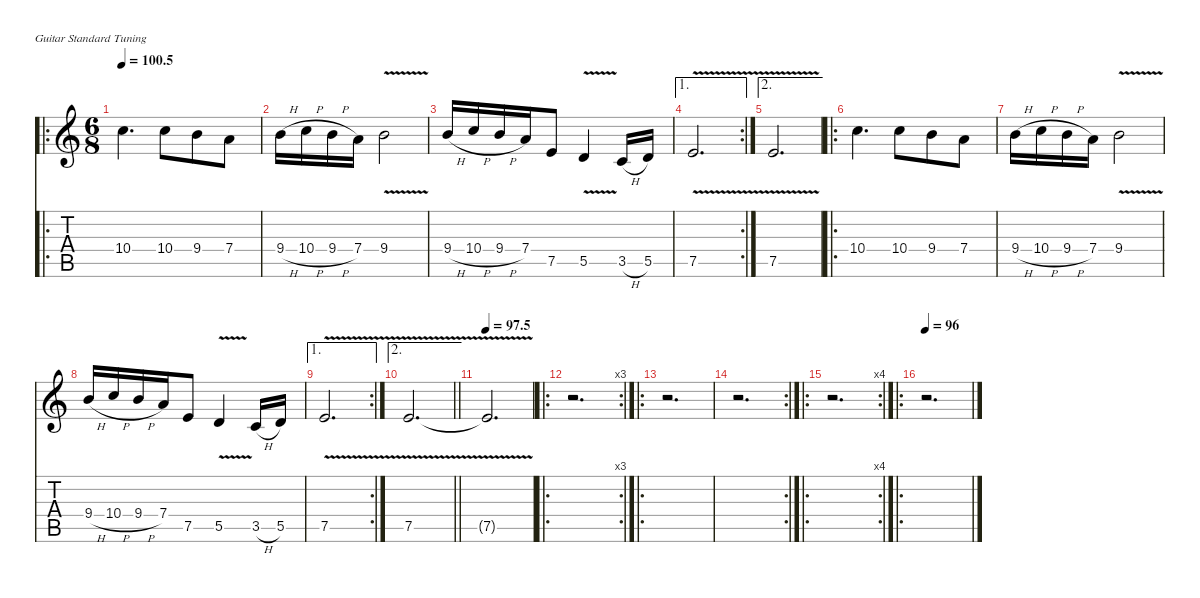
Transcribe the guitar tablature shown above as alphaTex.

\defaultSystemsLayout 4
\hideDynamics
\bracketExtendMode nobrackets
\singleTrackTrackNamePolicy hidden
\multiTrackTrackNamePolicy hidden
\firstSystemTrackNameMode fullname
\firstSystemTrackNameOrientation horizontal
\otherSystemsTrackNameOrientation horizontal
\track ("Guitar" "dist.guit.") {instrument distortionguitar}
\staff {score tabs}
\tuning (E4 B3 G3 D3 A2 E2)
\ro
\ts (6 8)
\tempo
100.5
\accidentals auto
\clef g2
\ottava regular
\simile none
\ks c
10.4.4{d dy f instrument distortionguitar beam Down} 10.4.8{beam Down} 9.4.8{beam Down} 7.4.8{beam Down} |
9.4{h}.16{beam Down} 10.4{h}.16{beam Down} 9.4{h}.16{beam Down} 7.4.16{beam Down} 9.4{v}.2{beam Down} |
9.4{h}.16{beam Up} 10.4{h}.16{beam Up} 9.4{h}.16{beam Up} 7.4.16{beam Up} 7.5.8{beam Up} 5.5{v}.4{beam Up} 3.5{h}.16{beam Up} 5.5.16{beam Up} |
\ae 1
\rc 2
7.5{v}.2{d beam Up} |
\ae 2
7.5{v}.2{d beam Up} |
\ro
10.4.4{d beam Down} 10.4.8{beam Down} 9.4.8{beam Down} 7.4.8{beam Down} |
9.4{h}.16{beam Down} 10.4{h}.16{beam Down} 9.4{h}.16{beam Down} 7.4.16{beam Down} 9.4{v}.2{beam Down} |
9.4{h}.16{beam Up} 10.4{h}.16{beam Up} 9.4{h}.16{beam Up} 7.4.16{beam Up} 7.5.8{beam Up} 5.5{v}.4{beam Up} 3.5{h}.16{beam Up} 5.5.16{beam Up} |
\ae 1
\rc 2
7.5{v}.2{d beam Up} |
\ae 2
\barLineRight lightlight
7.5{v}.2{d beam Up} |
\tempo
97.5 7.5{v t}.2{d beam Up} |
\ro
\rc 3
r.2{d beam Down} |
\ro
r.2{d beam Down} |
\rc 2
r.2{d beam Down} |
\ro
\rc 4
r.2{d beam Down} |
\ro
\tempo 96
r.2{d beam Down}
